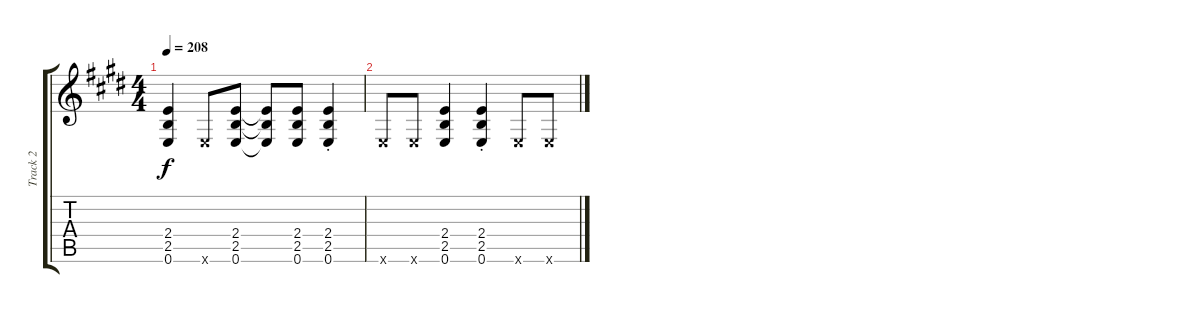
\track ("Track 2" "Track 2") {instrument distortionguitar}
\staff {score tabs}
\tuning (E4 B3 G3 D3 A2 E2) {hide}
\ts (4 4)
\tempo 208
\clef g2
\ks e
(2.4 2.5 0.6).4{dy f} 0.6{x}.8 (2.4 2.5 0.6).8 (2.4{t} 2.5{t} 0.6{t}).8 (2.4 2.5 0.6).8 (2.4{st} 2.5 0.6).4 |
0.6{x}.8 0.6{x}.8 (2.4 2.5 0.6).4 (2.4{st} 2.5 0.6).4 0.6{x}.8 0.6{x}.8
